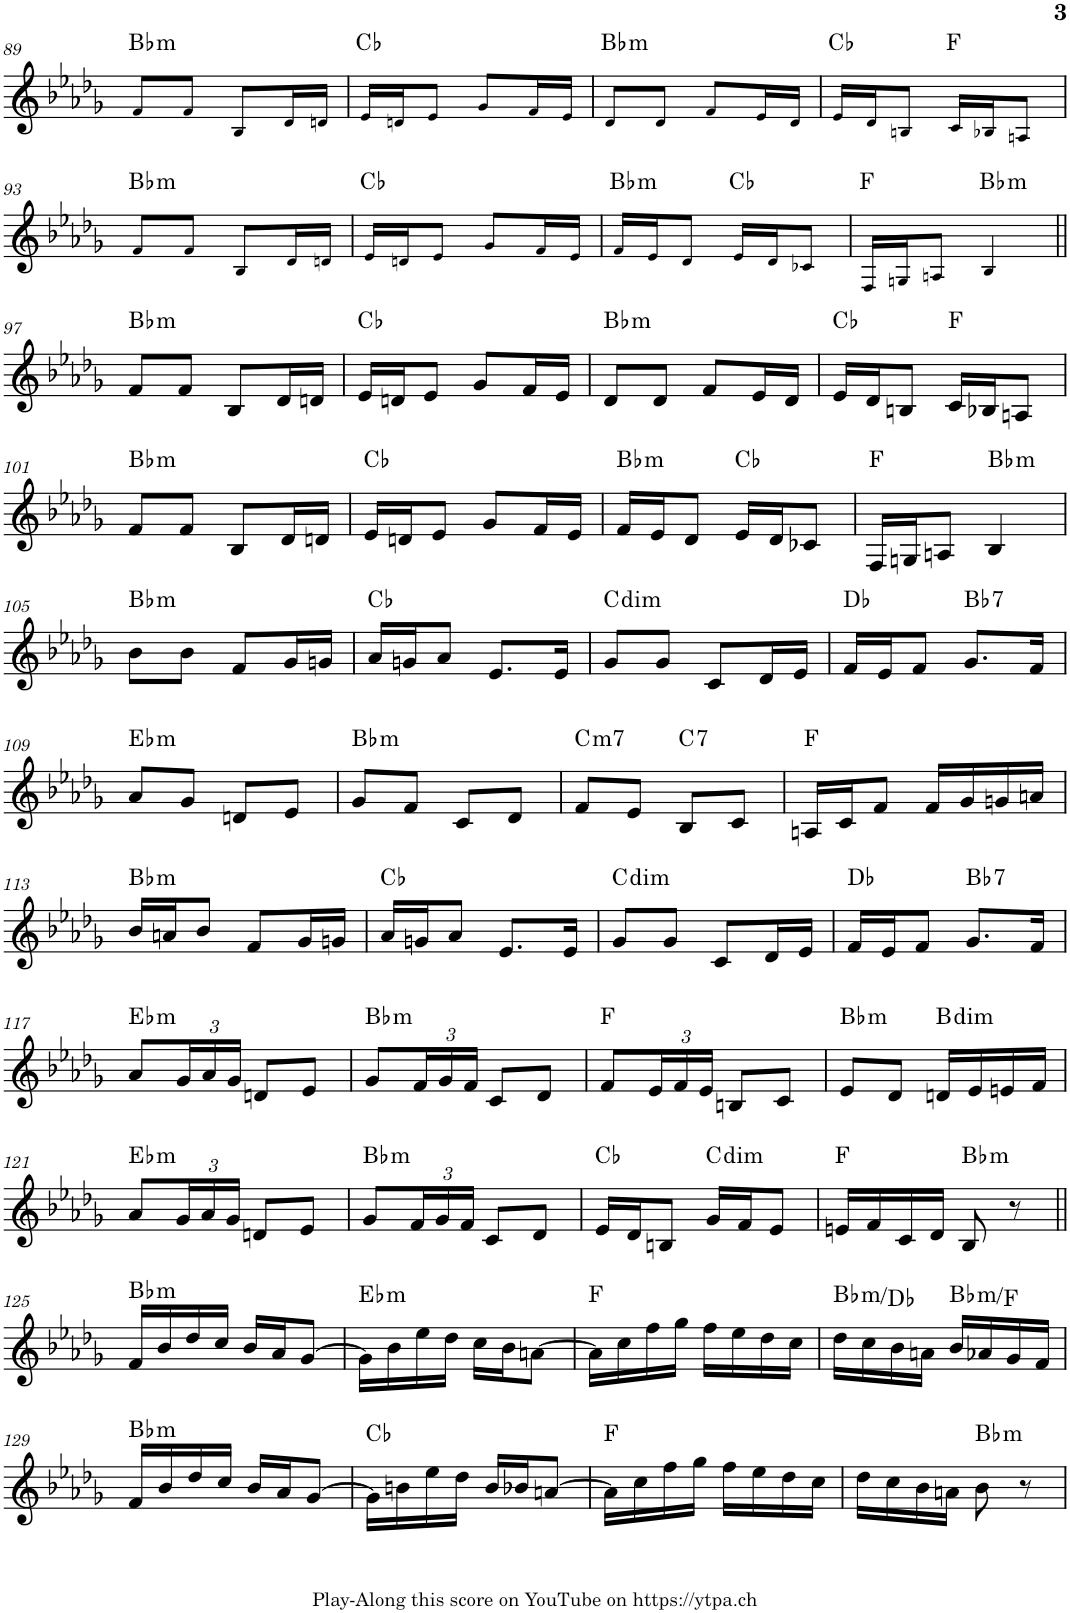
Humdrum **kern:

**kern	**harte
*part1	*part1
*staff1	*
*I"Piano	*
*I'Pno.	*
!!LO:PB:g=z
*clefG2	*
*k[b-e-a-d-g-]	*
*M2/4	*
=89	=89
!	!LO:H:kt=m
8f!/L	Bb:min
8f!/J	.
8B-!/L	.
16d-!/L	.
16dn!/JJ	.
=90	=90
16e-!/LL	Cb:maj
16dn!/J	.
8e-!/J	.
8g-!/L	.
16f!/L	.
16e-!/JJ	.
=91	=91
!	!LO:H:kt=m
8d-!/L	Bb:min
8d-!/J	.
8f!/L	.
16e-!/L	.
16d-!/JJ	.
=92	=92
16e-!/LL	Cb:maj
16d-!/J	.
8Bn!/J	.
16c!/LL	F:maj
16B-X!/J	.
8An!/J	.
!!LO:LB:g=z
=93	=93
!	!LO:H:kt=m
8f!/L	Bb:min
8f!/J	.
8B-!/L	.
16d-!/L	.
16dn!/JJ	.
=94	=94
16e-!/LL	Cb:maj
16dn!/J	.
8e-!/J	.
8g-!/L	.
16f!/L	.
16e-!/JJ	.
=95	=95
!	!LO:H:kt=m
16f!/LL	Bb:min
16e-!/J	.
8d-!/J	.
16e-!/LL	Cb:maj
16d-!/J	.
8c-X!/J	.
=96	=96
16F!/LL	F:maj
16Gn!/J	.
8An!/J	.
!	!LO:H:kt=m
4B-!/	Bb:min
!!LO:LB:g=z
=97||	=97||
!	!LO:H:kt=m
8f/L	Bb:min
8f/J	.
8B-/L	.
16d-/L	.
16dn/JJ	.
=98	=98
16e-/LL	Cb:maj
16dn/J	.
8e-/J	.
8g-/L	.
16f/L	.
16e-/JJ	.
=99	=99
!	!LO:H:kt=m
8d-/L	Bb:min
8d-/J	.
8f/L	.
16e-/L	.
16d-/JJ	.
=100	=100
16e-/LL	Cb:maj
16d-/J	.
8Bn/J	.
16c/LL	F:maj
16B-X/J	.
8An/J	.
!!LO:LB:g=z
=101	=101
!	!LO:H:kt=m
8f/L	Bb:min
8f/J	.
8B-/L	.
16d-/L	.
16dn/JJ	.
=102	=102
16e-/LL	Cb:maj
16dn/J	.
8e-/J	.
8g-/L	.
16f/L	.
16e-/JJ	.
=103	=103
!	!LO:H:kt=m
16f/LL	Bb:min
16e-/J	.
8d-/J	.
16e-/LL	Cb:maj
16d-/J	.
8c-X/J	.
=104	=104
16F/LL	F:maj
16Gn/J	.
8An/J	.
!	!LO:H:kt=m
4B-/	Bb:min
!!LO:LB:g=z
=105	=105
!	!LO:H:kt=m
8b-\L	Bb:min
8b-\J	.
8f/L	.
16g-/L	.
16gn/JJ	.
=106	=106
16a-/LL	Cb:maj
16gn/J	.
8a-/J	.
8.e-/L	.
16e-/Jk	.
=107	=107
!	!LO:H:kt=dim
8g-/L	C:dim
8g-/J	.
8c/L	.
16d-/L	.
16e-/JJ	.
=108	=108
16f/LL	Db:maj
16e-/J	.
8f/J	.
!	!LO:H:kt=7
8.g-/L	Bb:7
16f/Jk	.
!!LO:LB:g=z
=109	=109
!	!LO:H:kt=m
8a-/L	Eb:min
8g-/J	.
8dn/L	.
8e-/J	.
=110	=110
!	!LO:H:kt=m
8g-/L	Bb:min
8f/J	.
8c/L	.
8d-/J	.
=111	=111
!	!LO:H:kt=m7
8f/L	C:min7
8e-/J	.
!	!LO:H:kt=7
8B-/L	C:7
8c/J	.
=112	=112
16An/LL	F:maj
16c/J	.
8f/J	.
16f/LL	.
16g-/	.
16gn/	.
16an/JJ	.
!!LO:LB:g=z
=113	=113
!	!LO:H:kt=m
16b-/LL	Bb:min
16an/J	.
8b-/J	.
8f/L	.
16g-/L	.
16gn/JJ	.
=114	=114
16a-/LL	Cb:maj
16gn/J	.
8a-/J	.
8.e-/L	.
16e-/Jk	.
=115	=115
!	!LO:H:kt=dim
8g-/L	C:dim
8g-/J	.
8c/L	.
16d-/L	.
16e-/JJ	.
=116	=116
16f/LL	Db:maj
16e-/J	.
8f/J	.
!	!LO:H:kt=7
8.g-/L	Bb:7
16f/Jk	.
!!LO:LB:g=z
=117	=117
!	!LO:H:kt=m
8a-/L	Eb:min
*Xbrackettup	*
24g-/L	.
24a-/	.
24g-/JJ	.
8dn/L	.
8e-/J	.
=118	=118
!	!LO:H:kt=m
8g-/L	Bb:min
24f/L	.
24g-/	.
24f/JJ	.
8c/L	.
8d-/J	.
=119	=119
8f/L	F:maj
24e-/L	.
24f/	.
24e-/JJ	.
8Bn/L	.
8c/J	.
=120	=120
!	!LO:H:kt=m
8e-/L	Bb:min
8d-/J	.
!	!LO:H:kt=dim
16dn/LL	B:dim
16e-/	.
16en/	.
16f/JJ	.
!!LO:LB:g=z
=121	=121
!	!LO:H:kt=m
8a-/L	Eb:min
24g-/L	.
24a-/	.
24g-/JJ	.
8dn/L	.
8e-/J	.
=122	=122
!	!LO:H:kt=m
8g-/L	Bb:min
24f/L	.
24g-/	.
24f/JJ	.
8c/L	.
8d-/J	.
=123	=123
16e-/LL	Cb:maj
16d-/J	.
8Bn/J	.
!	!LO:H:kt=dim
16g-/LL	C:dim
16f/J	.
8e-/J	.
=124	=124
16en/LL	F:maj
16f/	.
16c/	.
16d-/JJ	.
!	!LO:H:kt=m
8B-/	Bb:min
8r	.
!!LO:LB:g=z
=125||	=125||
!	!LO:H:kt=m
16f/LL	Bb:min
16b-/	.
16dd-/	.
16cc/JJ	.
16b-/LL	.
16a-/J	.
[8g-/J	.
=126	=126
!	!LO:H:kt=m
16g-\LL]	Eb:min
16b-\	.
16ee-\	.
16dd-\JJ	.
16cc\LL	.
16b-\J	.
[8an\J	.
=127	=127
16a\LL]	F:maj
16cc\	.
16ff\	.
16gg-\JJ	.
16ff\LL	.
16ee-\	.
16dd-\	.
16cc\JJ	.
=128	=128
!	!LO:H:kt=m
16dd-\LL	Bb:min/b3
16cc\	.
16b-\	.
16an\JJ	.
!	!LO:H:kt=m
16b-/LL	Bb:min/5
16a-X/	.
16g-/	.
16f/JJ	.
!!LO:LB:g=z
=129	=129
!	!LO:H:kt=m
16f/LL	Bb:min
16b-/	.
16dd-/	.
16cc/JJ	.
16b-/LL	.
16a-/J	.
[8g-/J	.
=130	=130
16g-\LL]	Cb:maj
16bn\	.
16ee-\	.
16dd-\JJ	.
16b/LL	.
16b-X/J	.
[8an/J	.
=131	=131
16a\LL]	F:maj
16cc\	.
16ff\	.
16gg-\JJ	.
16ff\LL	.
16ee-\	.
16dd-\	.
16cc\JJ	.
=132	=132
16dd-\LL	.
16cc\	.
16b-\	.
16an\JJ	.
!	!LO:H:kt=m
8b-\	Bb:min
8r	.
=	=
*-	*-
